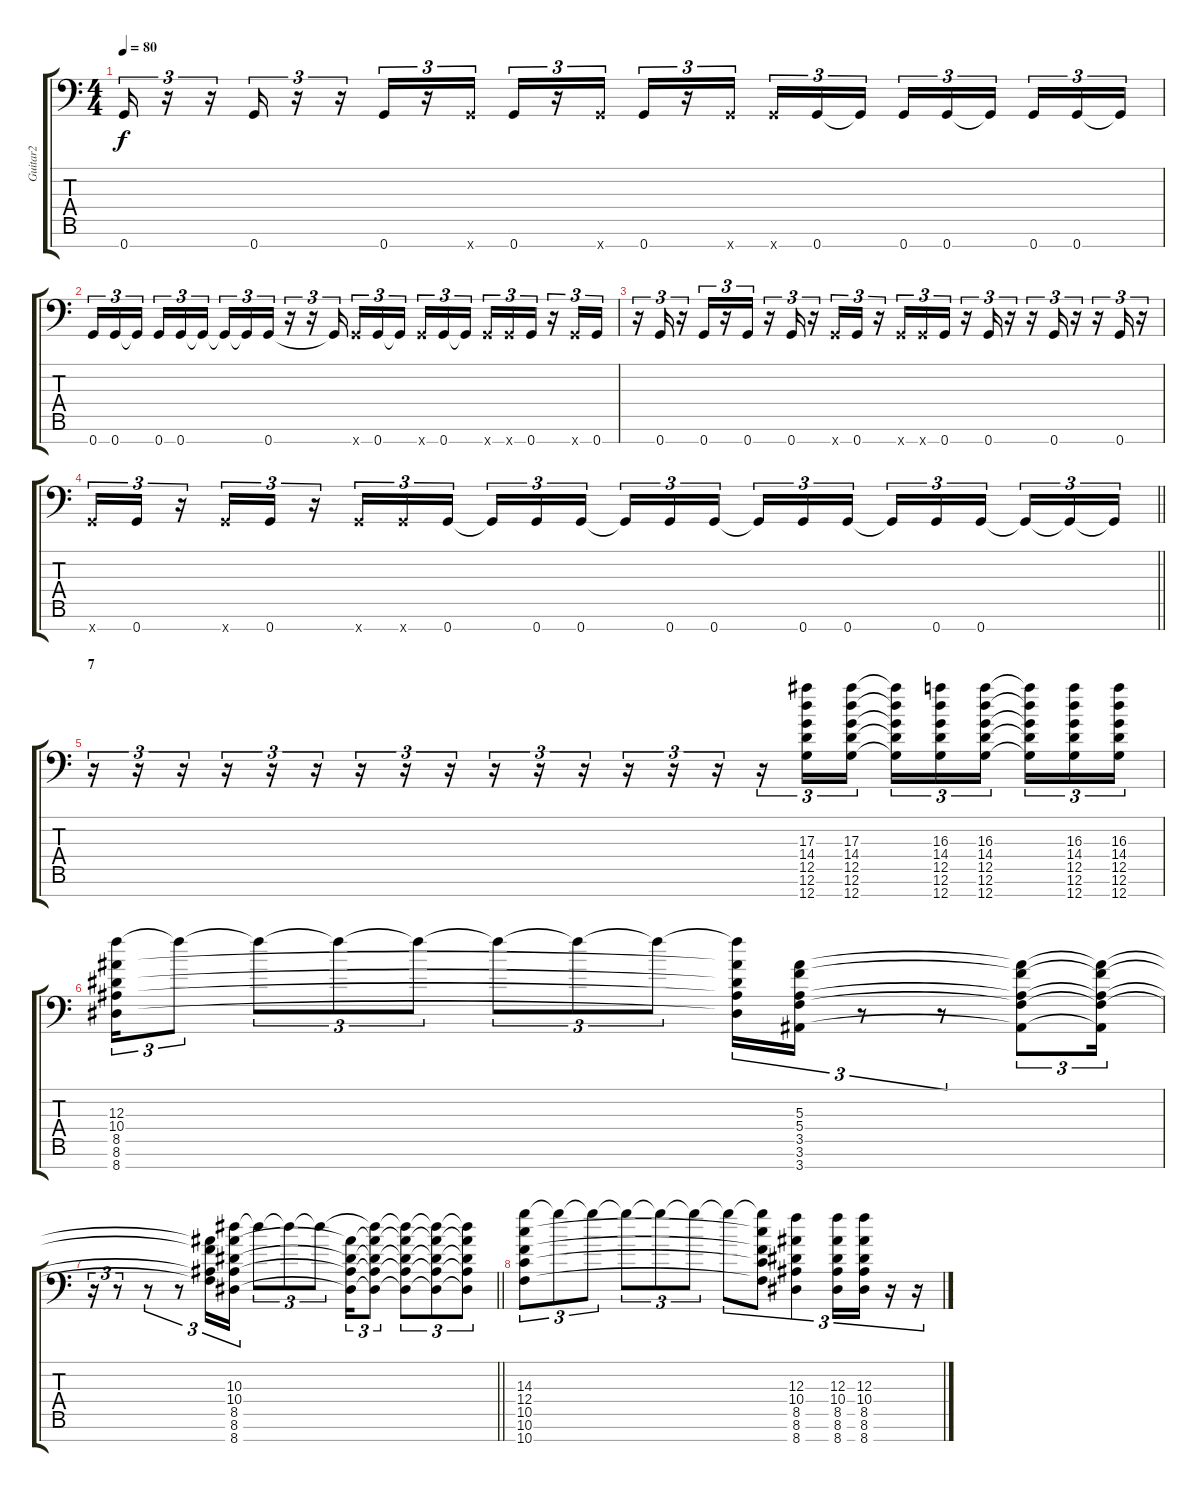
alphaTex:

\track ("Guitar2" "Guitar2") {instrument distortionguitar}
\staff {score tabs}
\tuning (D4 A3 F3 C3 G2 D2 G1) {hide}
\ts (4 4)
\tempo 80
\clef f4
\ks c
0.7.16{tu (3 2) dy f} r.16{tu (3 2)} r.16{tu (3 2)} 0.7.16{tu (3 2)} r.16{tu (3 2)} r.16{tu (3 2)} 0.7.16{tu (3 2)} r.16{tu (3 2)} 0.7{x}.16{tu (3 2)} 0.7.16{tu (3 2)} r.16{tu (3 2)} 0.7{x}.16{tu (3 2)} 0.7.16{tu (3 2)} r.16{tu (3 2)} 0.7{x}.16{tu (3 2) beam splitsecondary} 0.7{x}.16{tu (3 2)} 0.7.16{tu (3 2)} 0.7{t}.16{tu (3 2)} 0.7.16{tu (3 2)} 0.7.16{tu (3 2)} 0.7{t}.16{tu (3 2) beam splitsecondary} 0.7.16{tu (3 2)} 0.7.16{tu (3 2)} 0.7{t}.16{tu (3 2)} |
0.7.16{tu (3 2)} 0.7.16{tu (3 2)} 0.7{t}.16{tu (3 2) beam splitsecondary} 0.7.16{tu (3 2)} 0.7.16{tu (3 2)} 0.7{t}.16{tu (3 2)} 0.7{t}.16{tu (3 2)} 0.7{t}.16{tu (3 2)} 0.7.16{tu (3 2)} r.16{tu (3 2)} r.16{tu (3 2)} 0.7{t}.16{tu (3 2)} 0.7{x}.16{tu (3 2)} 0.7.16{tu (3 2)} 0.7{t}.16{tu (3 2) beam splitsecondary} 0.7{x}.16{tu (3 2)} 0.7.16{tu (3 2)} 0.7{t}.16{tu (3 2)} 0.7{x}.16{tu (3 2)} 0.7{x}.16{tu (3 2)} 0.7.16{tu (3 2)} r.16{tu (3 2)} 0.7{x}.16{tu (3 2)} 0.7.16{tu (3 2)} |
r.16{tu (3 2)} 0.7.16{tu (3 2)} r.16{tu (3 2)} 0.7.16{tu (3 2)} r.16{tu (3 2)} 0.7.16{tu (3 2)} r.16{tu (3 2)} 0.7.16{tu (3 2)} r.16{tu (3 2)} 0.7{x}.16{tu (3 2)} 0.7.16{tu (3 2)} r.16{tu (3 2)} 0.7{x}.16{tu (3 2)} 0.7{x}.16{tu (3 2)} 0.7.16{tu (3 2)} r.16{tu (3 2)} 0.7.16{tu (3 2)} r.16{tu (3 2)} r.16{tu (3 2)} 0.7.16{tu (3 2)} r.16{tu (3 2)} r.16{tu (3 2)} 0.7.16{tu (3 2)} r.16{tu (3 2)} |
\barLineRight lightlight
0.7{x}.16{tu (3 2)} 0.7.16{tu (3 2)} r.16{tu (3 2)} 0.7{x}.16{tu (3 2)} 0.7.16{tu (3 2)} r.16{tu (3 2)} 0.7{x}.16{tu (3 2)} 0.7{x}.16{tu (3 2)} 0.7.16{tu (3 2) beam splitsecondary} 0.7{t}.16{tu (3 2)} 0.7.16{tu (3 2)} 0.7.16{tu (3 2)} 0.7{t}.16{tu (3 2)} 0.7.16{tu (3 2)} 0.7.16{tu (3 2) beam splitsecondary} 0.7{t}.16{tu (3 2)} 0.7.16{tu (3 2)} 0.7.16{tu (3 2)} 0.7{t}.16{tu (3 2)} 0.7.16{tu (3 2)} 0.7.16{tu (3 2) beam splitsecondary} 0.7{t}.16{tu (3 2)} 0.7{t}.16{tu (3 2)} 0.7{t}.16{tu (3 2)} |
\section ("" "7")
r.16{tu (3 2)} r.16{tu (3 2)} r.16{tu (3 2)} r.16{tu (3 2)} r.16{tu (3 2)} r.16{tu (3 2)} r.16{tu (3 2)} r.16{tu (3 2)} r.16{tu (3 2)} r.16{tu (3 2)} r.16{tu (3 2)} r.16{tu (3 2)} r.16{tu (3 2)} r.16{tu (3 2)} r.16{tu (3 2)} r.16{tu (3 2)} (17.3 14.4 12.5 12.6 12.7).16{tu (3 2)} (17.3 14.4 12.5 12.6 12.7).16{tu (3 2)} (17.3{t} 14.4{t} 12.5{t} 12.6{t} 12.7{t}).16{tu (3 2)} (16.3 14.4 12.5 12.6 12.7).16{tu (3 2)} (16.3 14.4 12.5 12.6 12.7).16{tu (3 2) beam splitsecondary} (16.3{t} 14.4{t} 12.5{t} 12.6{t} 12.7{t}).16{tu (3 2)} (16.3 14.4 12.5 12.6 12.7).16{tu (3 2)} (16.3 14.4 12.5 12.6 12.7).16{tu (3 2)} |
(12.3 10.4 8.5 8.6 8.7).16{tu (3 2)} 12.3{t}.8{tu (3 2)} 12.3{t}.8{tu (3 2)} 12.3{t}.8{tu (3 2)} 12.3{t}.8{tu (3 2)} 12.3{t}.8{tu (3 2)} 12.3{t}.8{tu (3 2)} 12.3{t}.8{tu (3 2)} (12.3{t} 10.4{t} 8.5{t} 8.6{t} 8.7{t}).16{tu (3 2)} (5.3 5.4 3.5 3.6 3.7).16{tu (3 2)} r.8{tu (3 2)} r.8{tu (3 2)} (5.3{t} 5.4{t} 3.5{t} 3.6{t} 3.7{t}).8{tu (3 2)} (5.3{t} 5.4{t} 3.5{t} 3.6{t} 3.7{t}).16{tu (3 2)} |
\barLineRight lightlight
r.16{tu (3 2)} r.8{tu (3 2)} r.8{tu (3 2)} r.8{tu (3 2)} (5.3{t} 5.4{t} 3.5{t} 3.6{t}).16{tu (3 2)} (10.3 10.4 8.5 8.6 8.7).16{tu (3 2)} 10.3{t}.8{tu (3 2)} 10.3{t}.8{tu (3 2)} 10.3{t}.8{tu (3 2)} (10.4{t} 8.5{t} 8.6{t} 8.7{t}).16{tu (3 2)} (10.3{t} 10.4{t} 8.5{t} 8.6{t} 8.7{t}).8{tu (3 2)} (10.3{t} 10.4{t} 8.5{t} 8.6{t} 8.7{t}).8{tu (3 2)} (10.3{t} 10.4{t} 8.5{t} 8.6{t} 8.7{t}).8{tu (3 2)} (10.3{t} 10.4{t} 8.5{t} 8.6{t} 8.7{t}).8{tu (3 2)} |
(14.3 12.4 10.5 10.6 10.7).8{tu (3 2)} 14.3{t}.8{tu (3 2)} 14.3{t}.8{tu (3 2)} 14.3{t}.8{tu (3 2)} 14.3{t}.8{tu (3 2)} 14.3{t}.8{tu (3 2)} 14.3{t}.8{tu (3 2)} (14.3{t} 12.4{t} 10.5{t} 10.6{t} 10.7{t}).8{tu (3 2)} (12.3 10.4 8.5 8.6 8.7).4{tu (3 2)} (12.3 10.4 8.5 8.6 8.7).16{tu (3 2)} (12.3 10.4 8.5 8.6 8.7).16{tu (3 2)} r.16{tu (3 2)} r.16{tu (3 2)}
